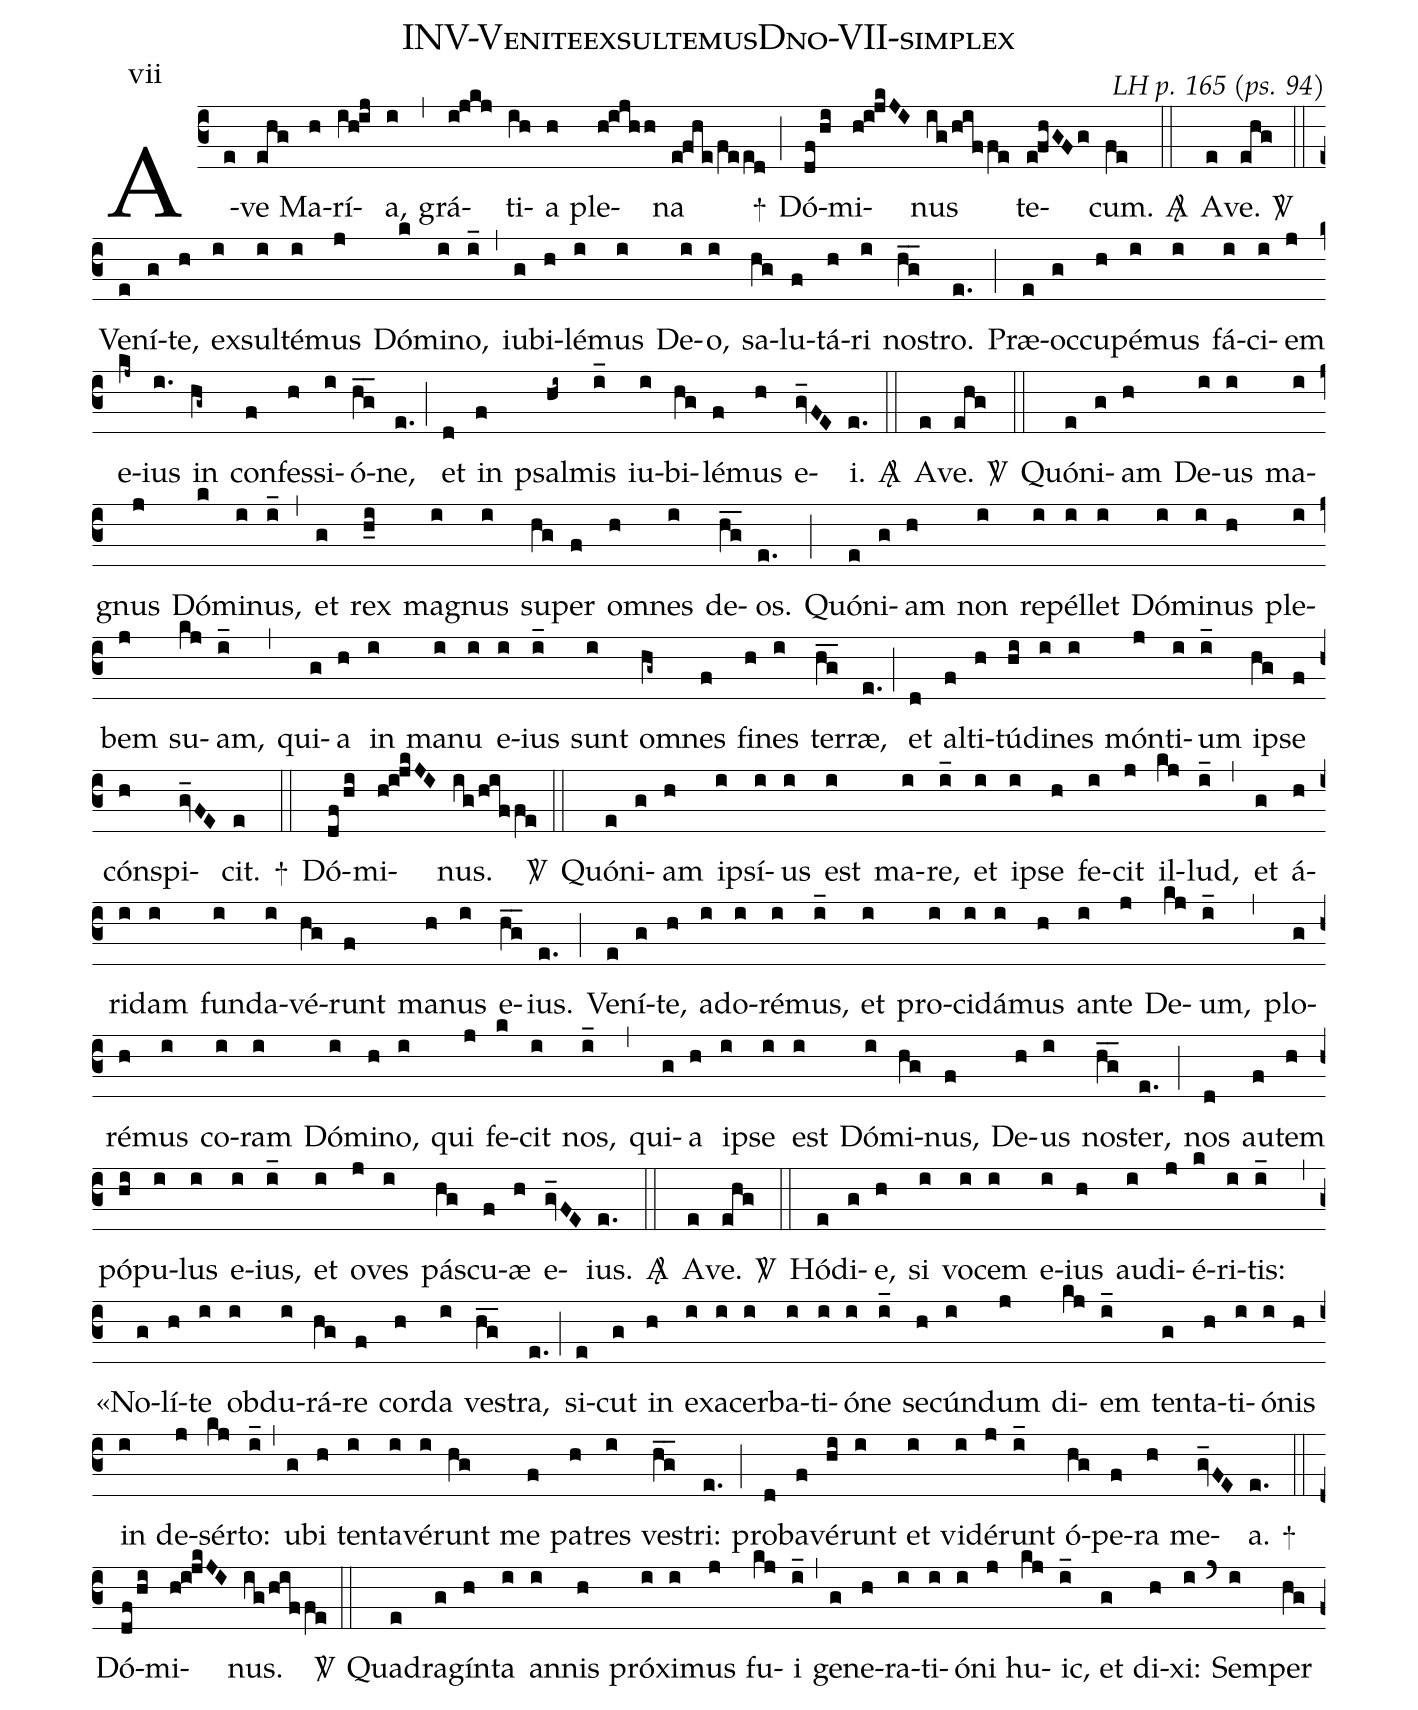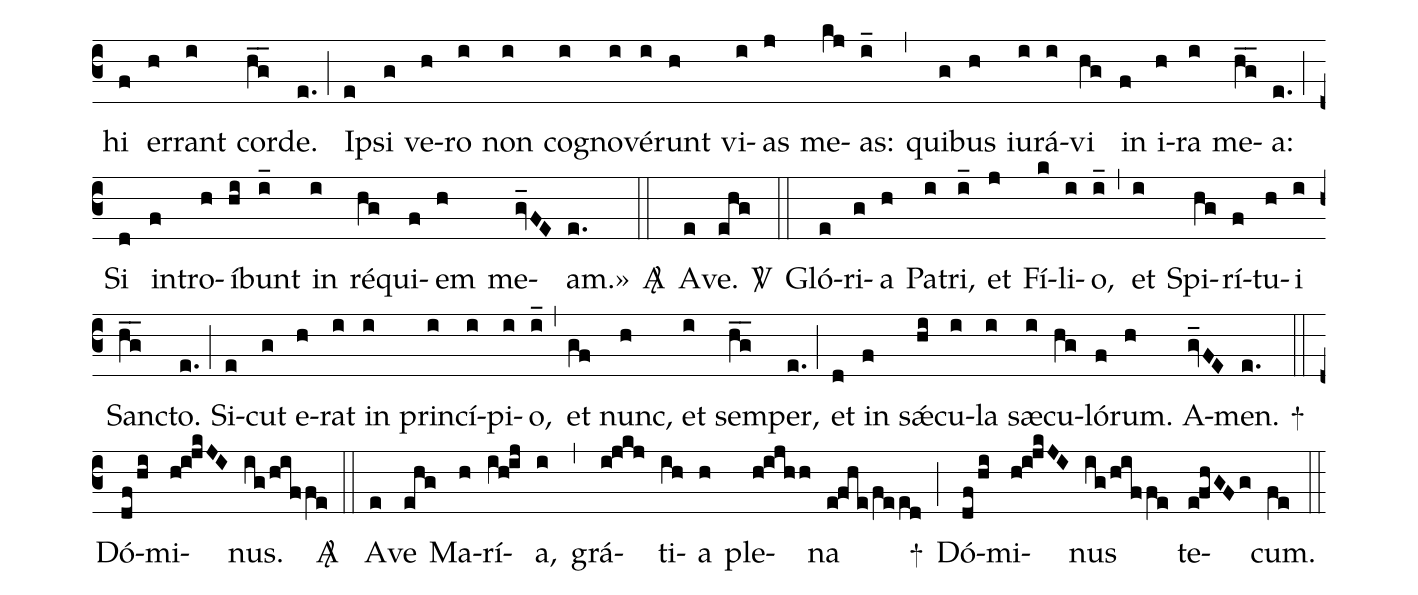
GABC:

name: INV-VeniteexsultemusDno-VII-simplex;
commentary: LH p. 165 (ps. 94);
annotation: vii;
%%
(c3) A(e)ve(ehg) Ma(h)rí(ih!ij)a,(i) (,)
grá(i!jkj)ti(ih)a(h) ple(h!ijhh)na(e!fhe/feed) +(;)
Dó(df/hi)mi(h!i!jkJI)nus(ig/hif/fe) te(e!fhGFg)cum.(fe) <sp>A/</sp>(::)

A(e)ve.(ehg) <sp>V/</sp>(::)

Ve(e)ní(g)te,(h) ex(i)sul(i)té(i)mus(j) Dó(k)mi(i)no,(i_) (,)
iu(g)bi(h)lé(i)mus(i) De(i)o,(i) sa(hg)lu(f)tá(h)ri(i) no(h_g_)stro.(e.) (;)
Præ(e)oc(g)cu(h)pé(i)mus(i) fá(i)ci(i)em(j) e(kj~)ius(i.)
in(hg~) con(f)fes(h)si(i)ó(h_g_)ne,(e.) (;)
et(d) in(f) psal(hi~)mis(i_)
iu(i)bi(hg)lé(f)mus(h) e(gv_FE)i.(e.) <sp>A/</sp>(::)

A(e)ve.(ehg) <sp>V/</sp>(::)

Quó(e)ni(g)am(h) De(i)us(i) ma(i)gnus(j) Dó(k)mi(i)nus,(i_) (,)
et(g) rex(h_i) ma(i)gnus(i) su(hg)per(f) om(h)nes(i) de(h_g_)os.(e.) (;)
Quó(e)ni(g)am(h) non(i) re(i)pél(i)let(i) Dó(i)mi(i)nus(h) ple(i)bem(j) su(kj)am,(i_) (,)
qui(g)a(h) in(i) ma(i)nu(i) e(i)ius(i_)
sunt(i) om(hg~)nes(f) fi(h)nes(i) ter(h_g_)ræ,(e.) (;)
et(d) al(f)ti(h)tú(hi)di(i)nes(i) món(j)ti(i)um(i_)
i(hg)pse(f) cón(h)spi(gv_FE)cit.(e) +(::)

Dó(df/hi)mi(h!i!jkJI)nus.(ig/hif/fe) <sp>V/</sp>(::)

Quó(e)ni(g)am(h) i(i)psí(i)us(i) est(i) ma(i)re,(i_) et(i) i(i)pse(h) fe(i)cit(j) il(kj)lud,(i_) (,)
et(g) á(h)ri(i)dam(i) fun(i)da(i)vé(hg)runt(f) ma(h)nus(i) e(h_g_)ius.(e.) (;)
Ve(e)ní(g)te,(h) a(i)do(i)ré(i)mus,(i_) et(i) pro(i)ci(i)dá(i)mus(h) an(i)te(j) De(kj)um,(i_) (,)
plo(g)ré(h)mus(i) co(i)ram(i) Dó(i)mi(h)no,(i) qui(j) fe(k)cit(i) nos,(i_) (,)
qui(g)a(h) i(i)pse(i) est(i) Dó(i)mi(hg)nus,(f) De(h)us(i) no(h_g_)ster,(e.) (;)
nos(d) au(f)tem(h) pó(hi)pu(i)lus(i) e(i)ius,(i_)
et(i) o(j)ves(i) pá(hg)scu(f)æ(h) e(gv_FE)ius.(e.) <sp>A/</sp>(::)

A(e)ve.(ehg) <sp>V/</sp>(::)

Hó(e)di(g)e,(h) si(i) vo(i)cem(i) e(i)ius(h) au(i)di(j)é(k)ri(i)tis:(i_) (,)
«No(g)lí(h)te(i) ob(i)du(i)rá(hg)re(f) cor(h)da(i) ve(h_g_)stra,(e.) (;)
si(e)cut(g) in(h) e(i)xa(i)cer(i)ba(i)ti(i)ó(i)ne(i_) se(h)cún(i)dum(j) di(kj)em(i_)
ten(g)ta(h)ti(i)ó(i)nis(h) in(i) de(j)sér(kj)to:(i_) (,)
u(g)bi(h) ten(i)ta(i)vé(i)runt(hg) me(f) pa(h)tres(i) ve(h_g_)stri:(e.) (;)
pro(d)ba(f)vé(hi)runt(i) et(i) vi(i)dé(j)runt(i_)
ó(hg)pe(f)ra(h) me(gv_FE)a.(e.)  +(::)

Dó(df/hi)mi(h!i!jkJI)nus.(ig/hif/fe) <sp>V/</sp>(::)

Qua(e)dra(g)gín(h)ta(i) an(i)nis(h) pró(i)xi(i)mus(j) fu(kj)i(i_) (,)
ge(g)ne(h)ra(i)ti(i)ó(i)ni(j) hu(kj)ic,(i_) et(g) di(h)xi:(i) (`) Sem(i)per(hg) hi(f) er(h)rant(i) cor(h_g_)de.(e.) (;)
I(e)psi(g) ve(h)ro(i) non(i) co(i)gno(i)vé(i)runt(h) vi(i)as(j) me(kj)as:(i_) (,)
qui(g)bus(h) iu(i)rá(i)vi(hg) in(f) i(h)ra(i) me(h_g_)a:(e.) (;)
Si(d) in(f)tro(h)í(hi)bunt(i_)
in(i) ré(hg)qui(f)em(h) me(gv_FE)am.»(e.)  <sp>A/</sp>(::)

A(e)ve.(ehg) <sp>V/</sp>(::)

Gló(e)ri(g)a(h) Pa(i)tri,(i_) et(j) Fí(k)li(i)o,(i_) (,)
et(i) Spi(hg)rí(f)tu(h)i(i) San(h_g_)cto.(e.) (;)
Si(e)cut(g) e(h)rat(i) in(i) prin(i)cí(i)pi(i)o,(i_) (,)
et(gf) nunc,(h) et(i) sem(h_g_)per,(e.) (;)
et(d) in(f)  sǽ(hi)cu(i)la(i) sæ(i)cu(hg)ló(f)rum.(h) A(gv_FE)men.(e.) +(::)

Dó(df/hi)mi(h!i!jkJI)nus.(ig/hif/fe) <sp>A/</sp>(::)

A(e)ve(ehg) Ma(h)rí(ih!ij)a,(i) (,)
grá(i!jkj)ti(ih)a(h) ple(h!ijhh)na(e!fhe/feed) +(;)
Dó(df/hi)mi(h!i!jkJI)nus(ig/hif/fe) te(e!fhGFg)cum.(fe) (::)
